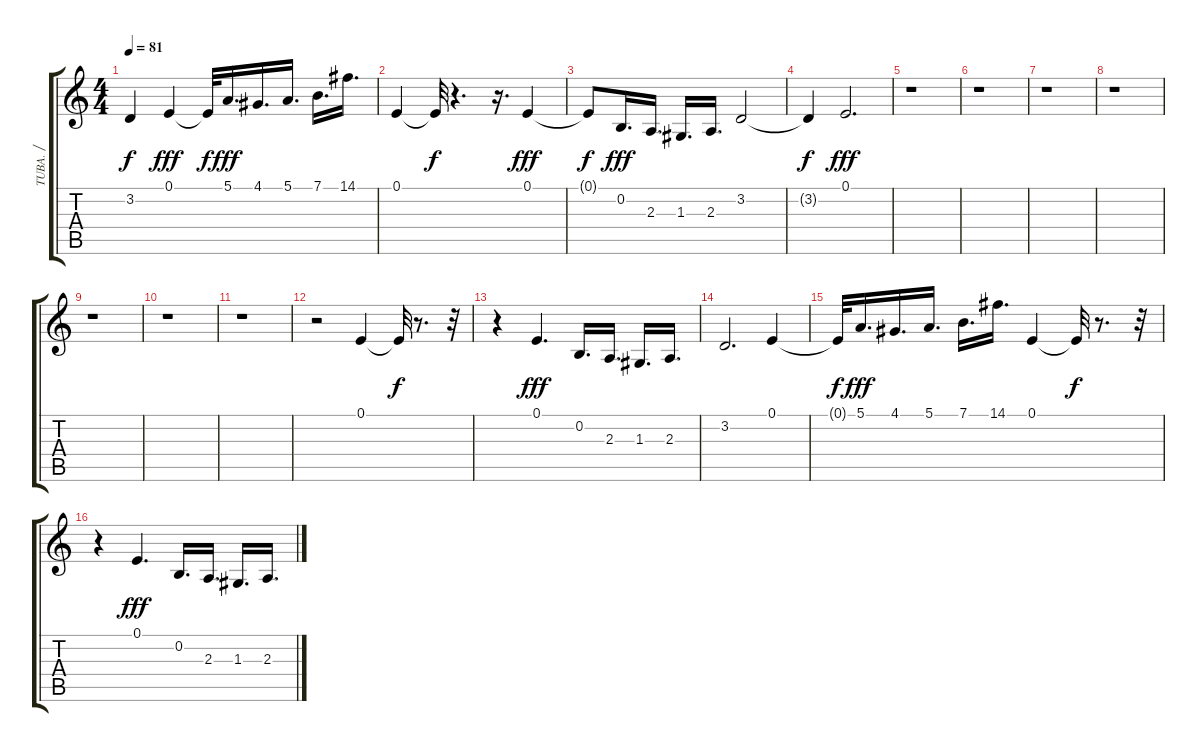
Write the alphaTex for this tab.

\track ("TUBA." "TUBA.") {instrument acousticgrandpiano}
\staff {score tabs}
\tuning (E4 B3 G3 D3 A2 E2) {hide}
\ts (4 4)
\tempo 81
\clef g2
\ks c
3.2{t}.4{dy f} 0.1.4{dy fff} 0.1{t}.32{dy f} 5.1.16{d dy fff} 4.1.16{d} 5.1.16{d} 7.1.16{d} 14.1.16{d} |
0.1.4 0.1{t}.32{dy f} r.4{d} r.16{d} 0.1.4{dy fff} |
0.1{t}.8{dy f} 0.2.16{d dy fff} 2.3.16{d} 1.3.16{d} 2.3.16{d} 3.2.2 |
3.2{t}.4{dy f} 0.1.2{d dy fff} |
r.1 |
r.1 |
r.1 |
r.1 |
r.1 |
r.1 |
r.1 |
r.2 0.1.4{instrument tuba} 0.1{t}.32{dy f} r.8{d} r.32 |
r.4 0.1.4{d dy fff} 0.2.16{d} 2.3.16{d} 1.3.16{d} 2.3.16{d} |
3.2.2{d} 0.1.4 |
0.1{t}.32{dy f} 5.1.16{d dy fff} 4.1.16{d} 5.1.16{d} 7.1.16{d} 14.1.16{d} 0.1.4 0.1{t}.32{dy f} r.8{d} r.32 |
r.4 0.1.4{d dy fff} 0.2.16{d} 2.3.16{d} 1.3.16{d} 2.3.16{d}
